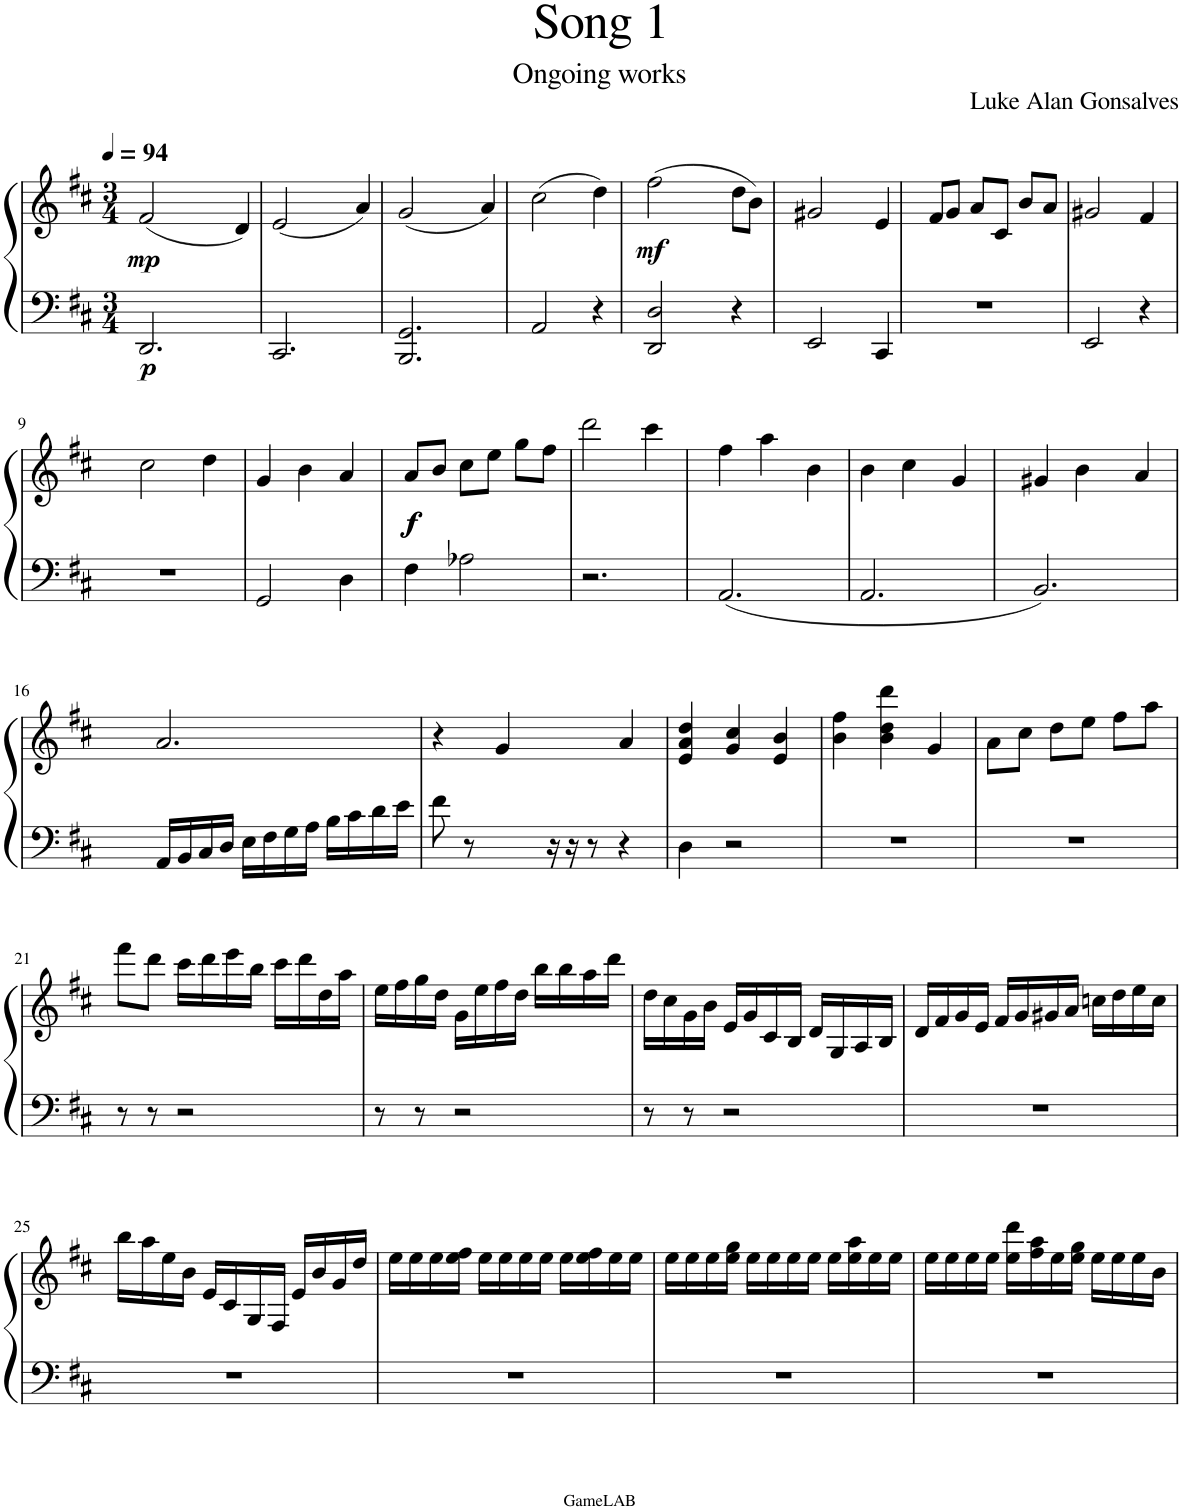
**kern	**kern	**dynam
*part1	*part1	*part1
*staff2	*staff1	*staff1/2
*I"Piano	*	*
*I'Pno.	*	*
*clefF4	*clefG2	*
*k[f#c#]	*k[f#c#]	*
*M3/4	*M3/4	*
*MM94	*MM94	*
=1	=1	=1
!	!	!LO:DY:b=2
!	!	!LO:DY:n=1:b
2.DD/	(2f#/	p mp
.	4d/)	.
=2	=2	=2
2.CC#/	(2e/	.
.	4a/)	.
=3	=3	=3
2.BBB/ 2.GG/	(2g/	.
.	4a/)	.
=4	=4	=4
2AA/	(2cc#\	.
4r	4dd\)	.
=5	=5	=5
!	!	!LO:DY:b
2DD/ 2D/	(2ff#\	mf
4r	8dd\L	.
.	8b\J)	.
=6	=6	=6
2EE/	2g#X/	.
4CC#/	4e/	.
=7	=7	=7
2.r	8f#/L	.
.	8g/J	.
.	8a/L	.
.	8c#/J	.
.	8b/L	.
.	8a/J	.
=8	=8	=8
2EE/	2g#X/	.
4r	4f#/	.
!!LO:LB:g=z
=9	=9	=9
2.r	2cc#\	.
.	4dd\	.
=10	=10	=10
2GG/	4g/	.
.	4b\	.
4D\	4a/	.
=11	=11	=11
!	!	!LO:DY:b
!	!	!LO:DY:n=1:b
4F#\	8a/L	f f
.	8b/J	.
2A-X\	8cc#\L	.
.	8ee\J	.
.	8gg\L	.
.	8ff#\J	.
=12	=12	=12
2.r	2ddd\	.
.	4ccc#\	.
=13	=13	=13
2.AA/	4ff#\	.
.	4aa\	.
.	4b\	.
=14	=14	=14
2.AA/	4b\	.
.	4cc#\	.
.	4g/	.
=15	=15	=15
2.BB/	4g#X/	.
.	4b\	.
.	4a/	.
!!LO:LB:g=z
=16	=16	=16
16AA/LL	2.a/	.
16BB/	.	.
16C#/	.	.
16D/JJ	.	.
16E\LL	.	.
16F#\	.	.
16G\	.	.
16A\JJ	.	.
16B\LL	.	.
16c#\	.	.
16d\	.	.
16e\JJ	.	.
=17	=17	=17
8f#\	4r	.
8r	.	.
16r	4g/	.
16r	.	.
8r	.	.
4r	4a/	.
=18	=18	=18
4D\	4e/ 4a/ 4dd/	.
2r	4g/ 4cc#/	.
.	4e/ 4b/	.
=19	=19	=19
2.r	4b\ 4ff#\	.
.	4b\ 4dd\ 4ddd\	.
.	4g/	.
=20	=20	=20
2.r	8a\L	.
.	8cc#\J	.
.	8dd\L	.
.	8ee\J	.
.	8ff#\L	.
.	8aa\J	.
!!LO:LB:g=z
=21	=21	=21
8r	8fff#\L	.
8r	8ddd\J	.
2r	16ccc#\LL	.
.	16ddd\	.
.	16eee\	.
.	16bb\JJ	.
.	16ccc#\LL	.
.	16ddd\	.
.	16dd\	.
.	16aa\JJ	.
=22	=22	=22
8r	16ee\LL	.
.	16ff#\	.
8r	16gg\	.
.	16dd\JJ	.
2r	16g\LL	.
.	16ee\	.
.	16ff#\	.
.	16dd\JJ	.
.	16bb\LL	.
.	16bb\	.
.	16aa\	.
.	16ddd\JJ	.
=23	=23	=23
8r	16dd\LL	.
.	16cc#\	.
8r	16g\	.
.	16b\JJ	.
2r	16e/LL	.
.	16g/	.
.	16c#/	.
.	16B/JJ	.
.	16d/LL	.
.	16G/	.
.	16A/	.
.	16B/JJ	.
=24	=24	=24
2.r	16d/LL	.
.	16f#/	.
.	16g/	.
.	16e/JJ	.
.	16f#/LL	.
.	16g/	.
.	16g#X/	.
.	16a/JJ	.
.	16ccn\LL	.
.	16dd\	.
.	16ee\	.
.	16cc\JJ	.
!!LO:LB:g=z
=25	=25	=25
2.r	16bb\LL	.
.	16aa\	.
.	16ee\	.
.	16b\JJ	.
.	16e/LL	.
.	16c#/	.
.	16G/	.
.	16F#/JJ	.
.	16e/LL	.
.	16b/	.
.	16g/	.
.	16dd/JJ	.
=26	=26	=26
2.r	16ee\LL	.
.	16ee\	.
.	16ee\	.
.	16ee\ 16ff#\JJ	.
.	16ee\LL	.
.	16ee\	.
.	16ee\	.
.	16ee\JJ	.
.	16ee\LL	.
.	16ee\ 16ff#\	.
.	16ee\	.
.	16ee\JJ	.
=27	=27	=27
2.r	16ee\LL	.
.	16ee\	.
.	16ee\	.
.	16ee\ 16gg\JJ	.
.	16ee\LL	.
.	16ee\	.
.	16ee\	.
.	16ee\JJ	.
.	16ee\LL	.
.	16ee\ 16aa\	.
.	16ee\	.
.	16ee\JJ	.
=28	=28	=28
2.r	16ee\LL	.
.	16ee\	.
.	16ee\	.
.	16ee\JJ	.
.	16ee\ 16ddd\LL	.
.	16ff#\ 16aa\	.
.	16ee\	.
.	16ee\ 16gg\JJ	.
.	16ee\LL	.
.	16ee\	.
.	16ee\	.
.	16b\JJ	.
=	=	=
*-	*-	*-
